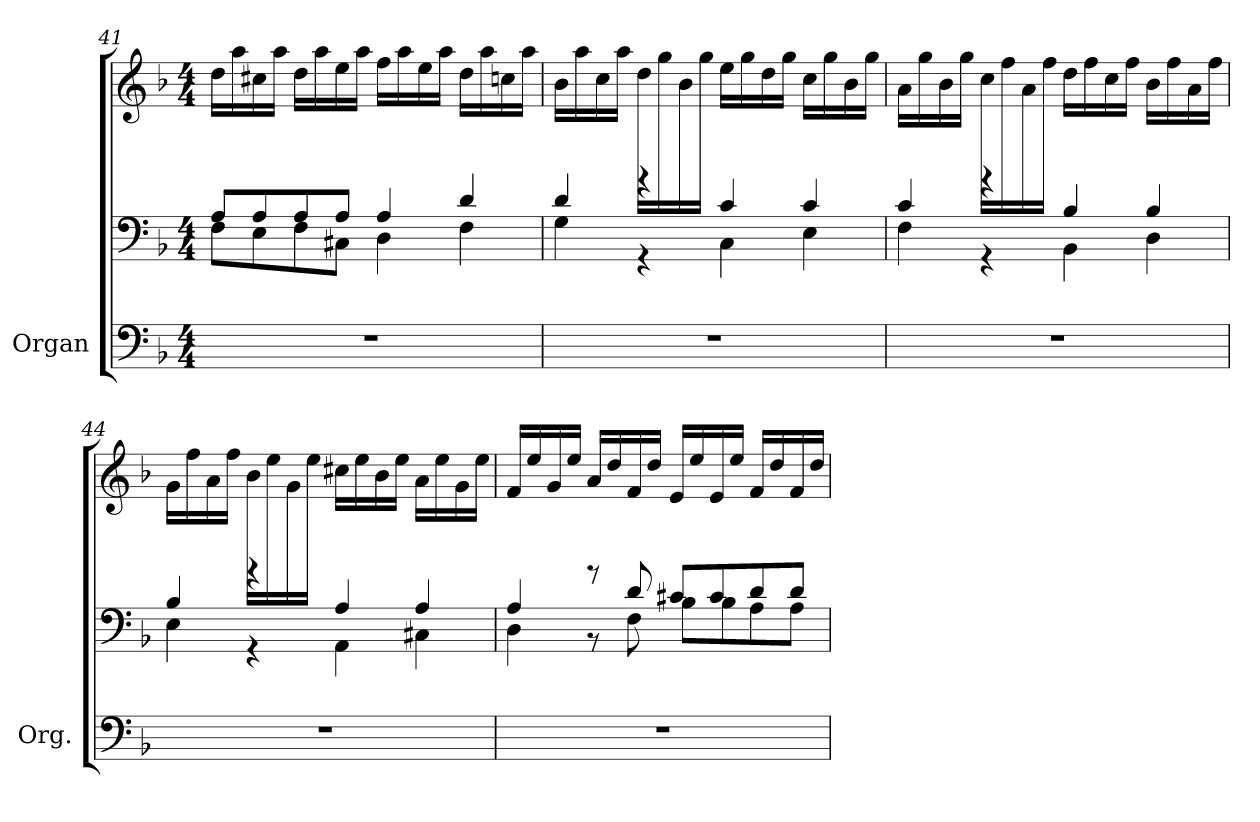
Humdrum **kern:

**kern	**kern	**kern
*part1	*part1	*part1
*staff3	*staff2	*staff1
*I"Organ	*	*
*I'Org.	*	*
!!LO:PB:g=z
*clefF4	*clefF4	*clefG2
*k[b-]	*k[b-]	*k[b-]
*F:	*F:	*F:
*M4/4	*M4/4	*M4/4
=41	=41	=41
*	*^	*
1r	8A/L	8F\L	16dd\LL
.	.	.	16aa\
.	8A/	8E\	16cc#X\
.	.	.	16aa\JJ
.	8A/	8F\	16dd\LL
.	.	.	16aa\
.	8A/J	8C#X\J	16ee\
.	.	.	16aa\JJ
.	4A/	4D\	16ff\LL
.	.	.	16aa\
.	.	.	16ee\
.	.	.	16aa\JJ
.	4d/	4F\	16dd\LL
.	.	.	16aa\
.	.	.	16ccn\
.	.	.	16aa\JJ
=42	=42	=42	=42
*	*	*	*^
1r	4d/	4G\	4ryy	16b-\LL
.	.	.	.	16aa\
.	.	.	.	16cc\
.	.	.	.	16aa\JJ
.	4ryy	4rGG	4rEE	16dd\LL
.	.	.	.	16gg\
.	.	.	.	16b-\
.	.	.	.	16gg\JJ
.	4c/	4C\	2ryy	16ee\LL
.	.	.	.	16gg\
.	.	.	.	16dd\
.	.	.	.	16gg\JJ
.	4c/	4E\	.	16cc\LL
.	.	.	.	16gg\
.	.	.	.	16b-\
.	.	.	.	16gg\JJ
=43	=43	=43	=43	=43
1r	4c/	4F\	4ryy	16a\LL
.	.	.	.	16gg\
.	.	.	.	16b-\
.	.	.	.	16gg\JJ
.	4ryy	4rGG	4rEE	16cc\LL
.	.	.	.	16ff\
.	.	.	.	16a\
.	.	.	.	16ff\JJ
.	4B-/	4BB-\	2ryy	16dd\LL
.	.	.	.	16ff\
.	.	.	.	16cc\
.	.	.	.	16ff\JJ
.	4B-/	4D\	.	16b-\LL
.	.	.	.	16ff\
.	.	.	.	16a\
.	.	.	.	16ff\JJ
!!LO:LB:g=z	!!
=44	=44	=44	=44	=44
1r	4B-/	4E\	4ryy	16g\LL
.	.	.	.	16ff\
.	.	.	.	16a\
.	.	.	.	16ff\JJ
.	4ryy	4rGG	4rEE	16b-\LL
.	.	.	.	16ee\
.	.	.	.	16g\
.	.	.	.	16ee\JJ
.	4A/	4AA\	2ryy	16cc#X\LL
.	.	.	.	16ee\
.	.	.	.	16b-\
.	.	.	.	16ee\JJ
.	4A/	4C#X\	.	16a\LL
.	.	.	.	16ee\
.	.	.	.	16g\
.	.	.	.	16ee\JJ
=45	=45	=45	=45	=45
1r	4A/	4D\	4ryy	16f/LL
.	.	.	.	16ee/
.	.	.	.	16g/
.	.	.	.	16ee/JJ
.	8ryy	8rBB	8rEE	16a/LL
.	.	.	.	16dd/
.	8d/	8F\	2ryy	16f/
.	.	.	.	16dd/JJ
.	8c#X/L	8B-\L	.	16e/LL
.	.	.	.	16ee/
.	8c#/	8B-\	.	16e/
.	.	.	.	16ee/JJ
.	8d/	8A\	.	16f/LL
.	.	.	.	16dd/
.	8d/J	8A\J	8ryy	16f/
.	.	.	.	16dd/JJ
*	*v	*v	*	*
*	*	*v	*v
=	=	=
*-	*-	*-
